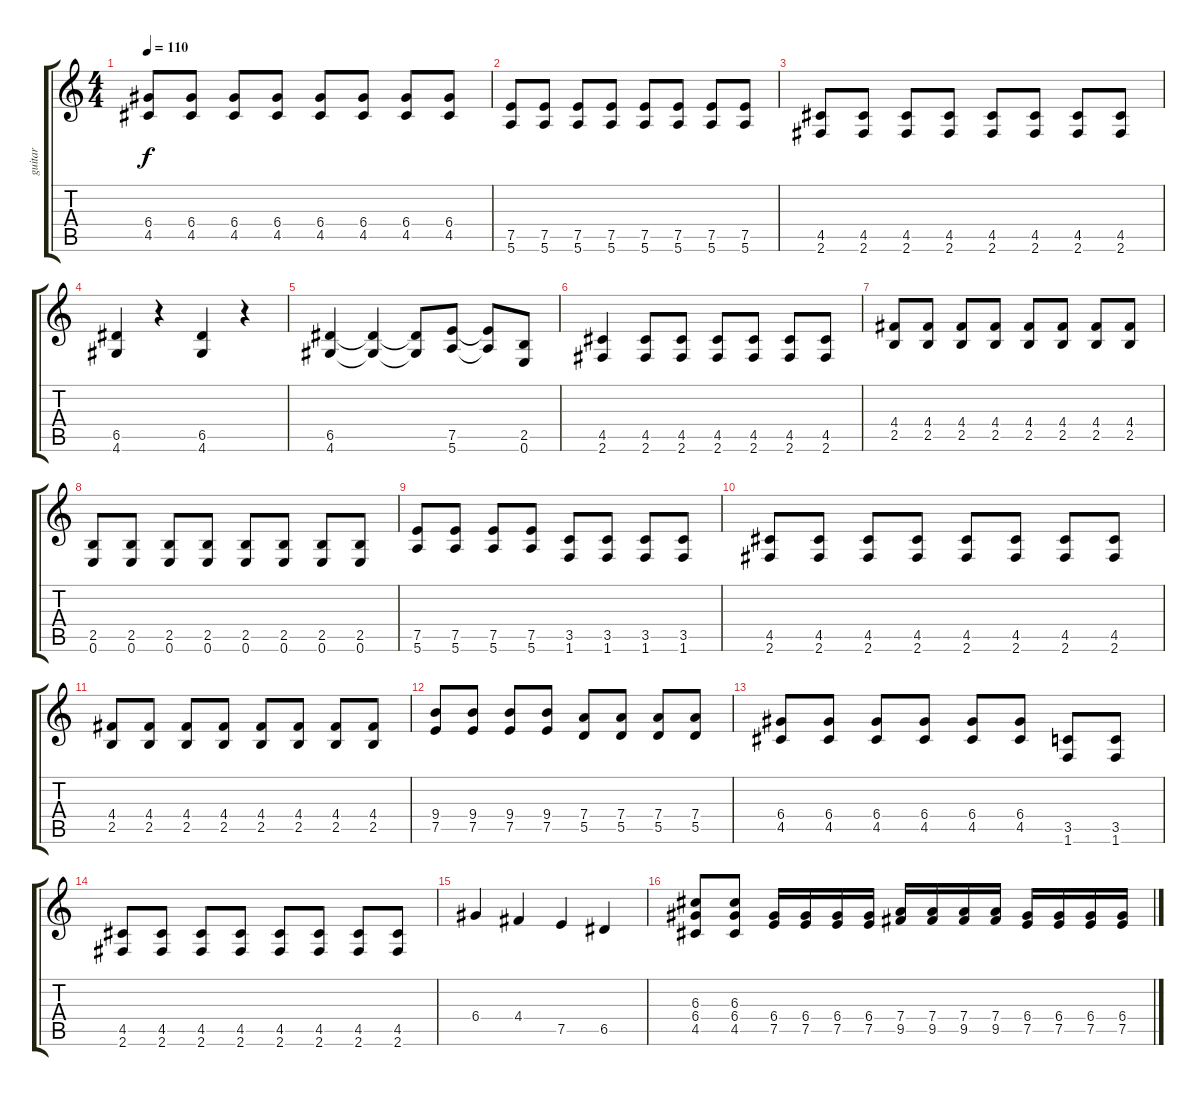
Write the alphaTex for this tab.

\track ("guitar " "guitar ") {instrument overdrivenguitar}
\staff {score tabs}
\tuning (E4 B3 G3 D3 A2 E2) {hide}
\ts (4 4)
\tempo 110
\clef g2
\ks c
(6.4 4.5).8{dy f} (6.4 4.5).8 (6.4 4.5).8 (6.4 4.5).8 (6.4 4.5).8 (6.4 4.5).8 (6.4 4.5).8 (6.4 4.5).8 |
(7.5 5.6).8 (7.5 5.6).8 (7.5 5.6).8 (7.5 5.6).8 (7.5 5.6).8 (7.5 5.6).8 (7.5 5.6).8 (7.5 5.6).8 |
(4.5 2.6).8 (4.5 2.6).8 (4.5 2.6).8 (4.5 2.6).8 (4.5 2.6).8 (4.5 2.6).8 (4.5 2.6).8 (4.5 2.6).8 |
(6.5 4.6).4 r.4 (6.5 4.6).4 r.4 |
(6.5 4.6).4 (6.5{t} 4.6{t}).4 (6.5{t} 4.6{t}).8 (7.5 5.6).8 (7.5{t} 5.6{t}).8 (2.5 0.6).8 |
(4.5 2.6).4 (4.5 2.6).8 (4.5 2.6).8 (4.5 2.6).8 (4.5 2.6).8 (4.5 2.6).8 (4.5 2.6).8 |
(4.4 2.5).8 (4.4 2.5).8 (4.4 2.5).8 (4.4 2.5).8 (4.4 2.5).8 (4.4 2.5).8 (4.4 2.5).8 (4.4 2.5).8 |
(2.5 0.6).8 (2.5 0.6).8 (2.5 0.6).8 (2.5 0.6).8 (2.5 0.6).8 (2.5 0.6).8 (2.5 0.6).8 (2.5 0.6).8 |
(7.5 5.6).8 (7.5 5.6).8 (7.5 5.6).8 (7.5 5.6).8 (3.5 1.6).8 (3.5 1.6).8 (3.5 1.6).8 (3.5 1.6).8 |
(4.5 2.6).8 (4.5 2.6).8 (4.5 2.6).8 (4.5 2.6).8 (4.5 2.6).8 (4.5 2.6).8 (4.5 2.6).8 (4.5 2.6).8 |
(4.4 2.5).8 (4.4 2.5).8 (4.4 2.5).8 (4.4 2.5).8 (4.4 2.5).8 (4.4 2.5).8 (4.4 2.5).8 (4.4 2.5).8 |
(9.4 7.5).8 (9.4 7.5).8 (9.4 7.5).8 (9.4 7.5).8 (7.4 5.5).8 (7.4 5.5).8 (7.4 5.5).8 (7.4 5.5).8 |
(6.4 4.5).8 (6.4 4.5).8 (6.4 4.5).8 (6.4 4.5).8 (6.4 4.5).8 (6.4 4.5).8 (3.5 1.6).8 (3.5 1.6).8 |
(4.5 2.6).8 (4.5 2.6).8 (4.5 2.6).8 (4.5 2.6).8 (4.5 2.6).8 (4.5 2.6).8 (4.5 2.6).8 (4.5 2.6).8 |
6.4.4 4.4.4 7.5.4 6.5.4 |
(6.3 6.4 4.5).8 (6.3 6.4 4.5).8 (6.4 7.5).16 (6.4 7.5).16 (6.4 7.5).16 (6.4 7.5).16 (7.4 9.5).16 (7.4 9.5).16 (7.4 9.5).16 (7.4 9.5).16 (6.4 7.5).16 (6.4 7.5).16 (6.4 7.5).16 (6.4 7.5).16
